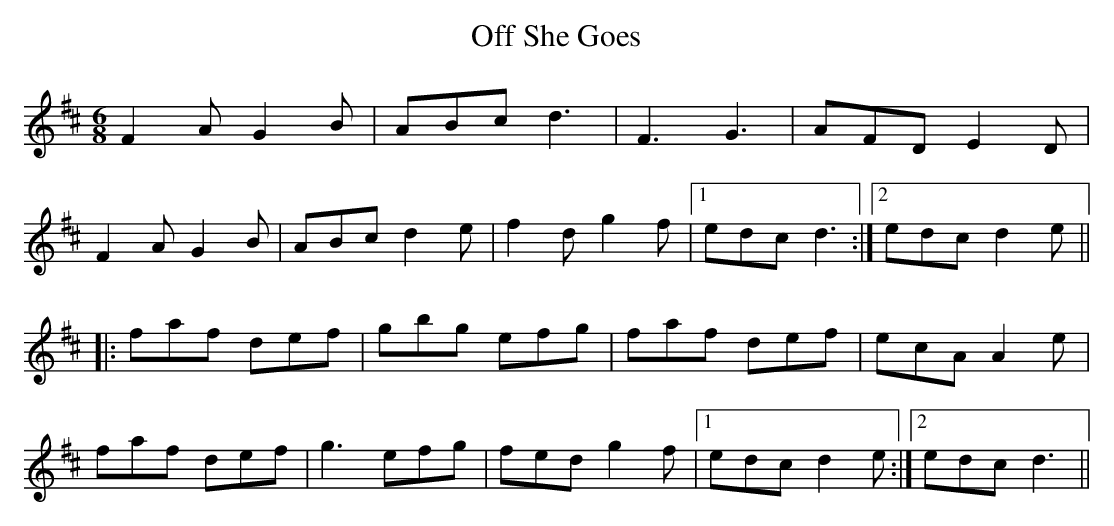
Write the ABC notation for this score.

X:1
T:Off She Goes
M:6/8
K:D
F2A G2B|ABc d3|F3 G3|AFD E2D|
F2A G2B|ABc d2e|f2d g2f|1 edc d3:|2 edc d2e||
|:faf def|gbg efg|faf def|ecA A2e|
faf def|g3 efg|fed g2f|1 edc d2e:|2 edc d3||
